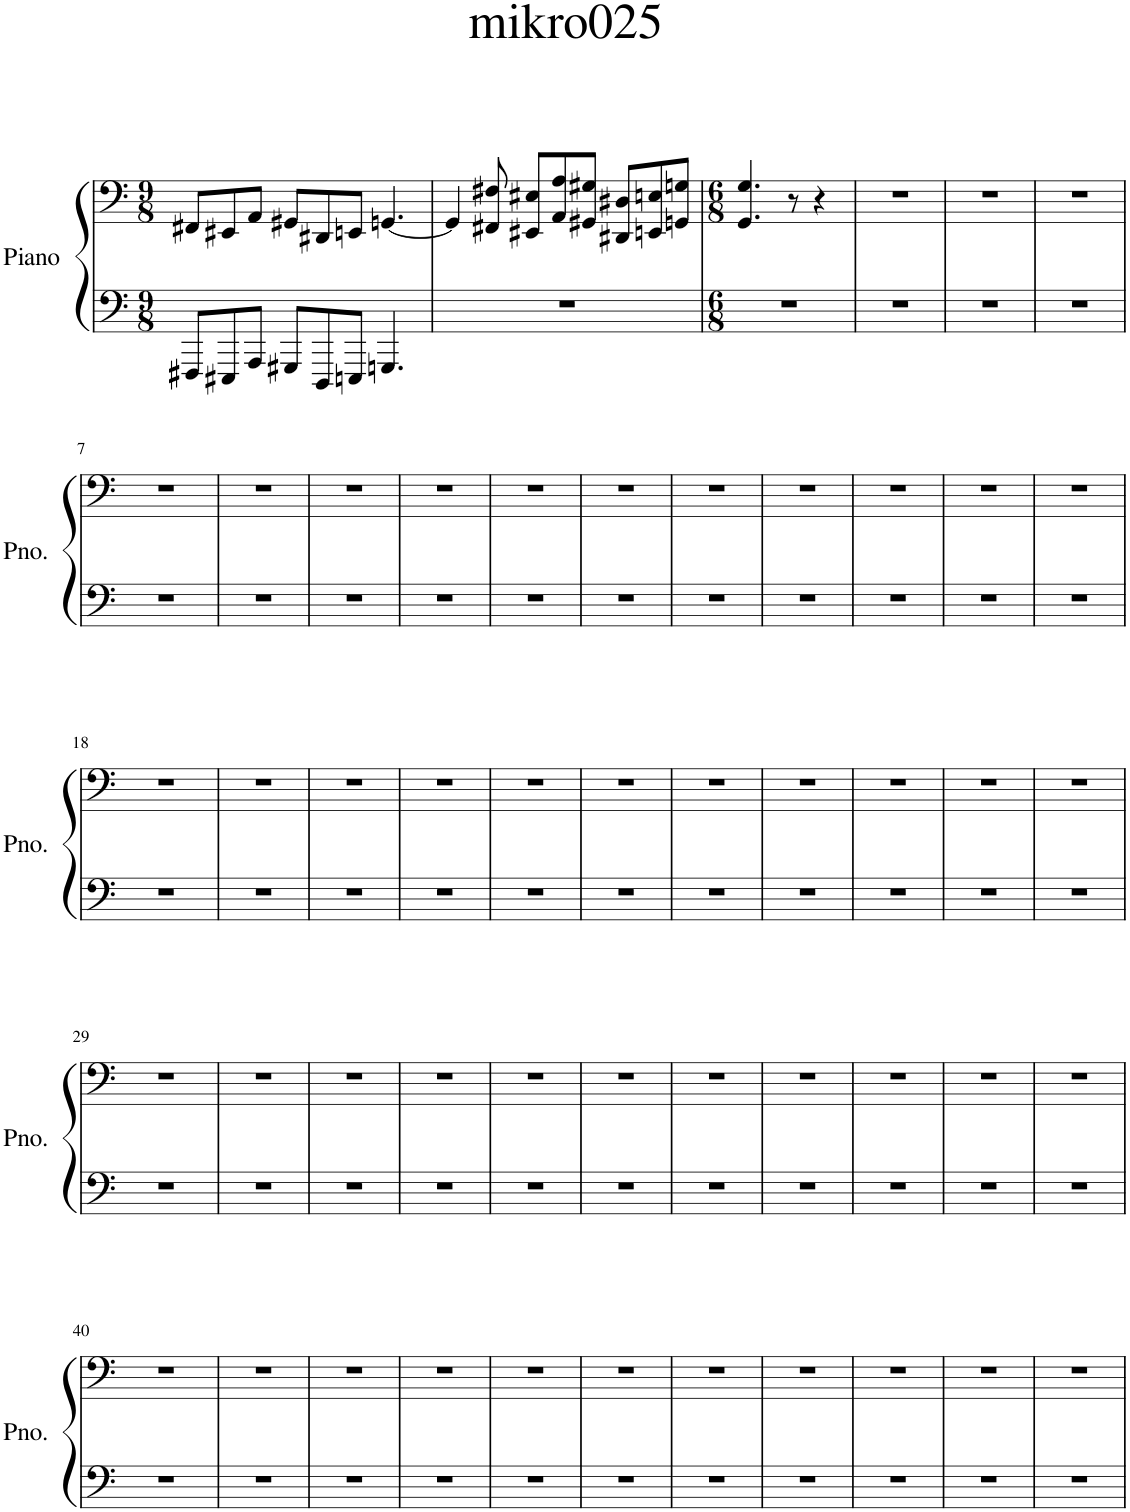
**kern	**kern
*part1	*part1
*staff2	*staff1
*I"Piano	*
*I'Pno.	*
*clefF4	*clefF4
*k[]	*k[]
*M9/8	*M9/8
=1	=1
8FFF#X/L	8FF#X/L
8EEE#X/	8EE#X/
8AAA/J	8AA/J
8GGG#X/L	8GG#X/L
8DDD/	8DD#X/
8EEEn/J	8EEn/J
4.GGGn/	[4.GGn/
=2	=2
8%9r	4GG/]
.	8FF#X/ 8F#X/
.	8EE#X/ 8E#X/L
.	8AA/ 8A/
.	8GG#X/ 8G#X/J
.	8DD#X/ 8D#X/L
.	8EEn/ 8En/
.	8GGn/ 8Gn/J
=3	=3
*M6/8	*M6/8
2.r	4.GG/ 4.G/
.	8r
.	4r
=4	=4
2.r	2.r
=5	=5
2.r	2.r
=6	=6
2.r	2.r
!!LO:LB:g=z
=7	=7
2.r	2.r
=8	=8
2.r	2.r
=9	=9
2.r	2.r
=10	=10
2.r	2.r
=11	=11
2.r	2.r
=12	=12
2.r	2.r
=13	=13
2.r	2.r
=14	=14
2.r	2.r
=15	=15
2.r	2.r
=16	=16
2.r	2.r
=17	=17
2.r	2.r
!!LO:LB:g=z
=18	=18
2.r	2.r
=19	=19
2.r	2.r
=20	=20
2.r	2.r
=21	=21
2.r	2.r
=22	=22
2.r	2.r
=23	=23
2.r	2.r
=24	=24
2.r	2.r
=25	=25
2.r	2.r
=26	=26
2.r	2.r
=27	=27
2.r	2.r
=28	=28
2.r	2.r
!!LO:LB:g=z
=29	=29
2.r	2.r
=30	=30
2.r	2.r
=31	=31
2.r	2.r
=32	=32
2.r	2.r
=33	=33
2.r	2.r
=34	=34
2.r	2.r
=35	=35
2.r	2.r
=36	=36
2.r	2.r
=37	=37
2.r	2.r
=38	=38
2.r	2.r
=39	=39
2.r	2.r
!!LO:LB:g=z
=40	=40
2.r	2.r
=41	=41
2.r	2.r
=42	=42
2.r	2.r
=43	=43
2.r	2.r
=44	=44
2.r	2.r
=45	=45
2.r	2.r
=46	=46
2.r	2.r
=47	=47
2.r	2.r
=48	=48
2.r	2.r
=49	=49
2.r	2.r
=50	=50
2.r	2.r
=	=
*-	*-
